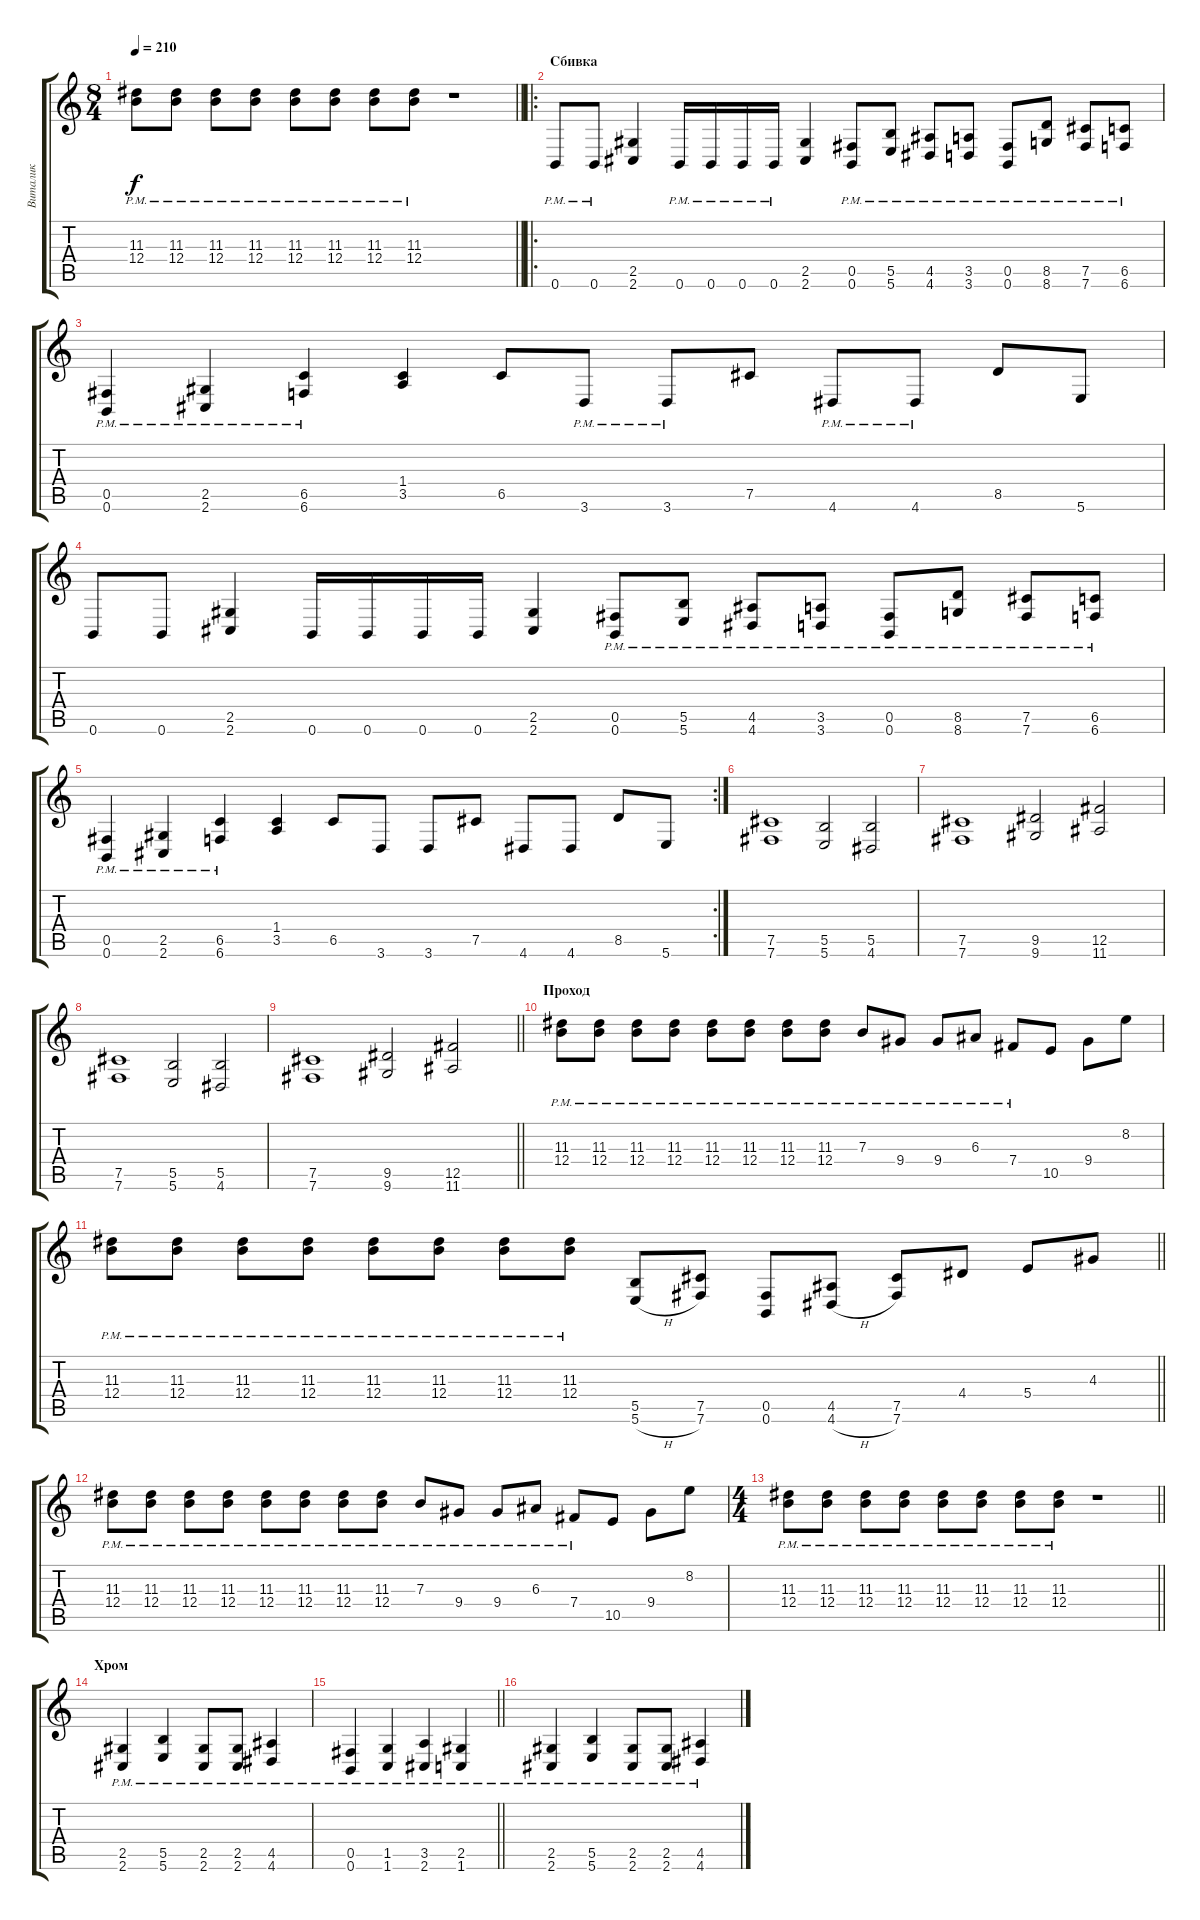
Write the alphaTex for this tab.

\track ("Виталик" "Виталик") {instrument distortionguitar}
\staff {score tabs}
\tuning (Db4 Ab3 E3 B2 Gb2 B1) {hide}
\ts (8 4)
\tempo 210
\clef g2
\barLineRight lightlight
\ks c
(11.3{pm} 12.4{pm}).8{dy f} (11.3{pm} 12.4{pm}).8 (11.3{pm} 12.4{pm}).8 (11.3{pm} 12.4{pm}).8 (11.3{pm} 12.4{pm}).8 (11.3{pm} 12.4{pm}).8 (11.3{pm} 12.4).8 (11.3{pm} 12.4{pm}).8 r.1 |
\ro
\section ("" "Сбивка")
0.6{pm}.8 0.6{pm}.8 (2.5 2.6).4 0.6{pm}.16 0.6{pm}.16{instrument distortionguitar} 0.6{pm}.16 0.6{pm}.16 (2.5 2.6).4 (0.5{pm} 0.6{pm}).8 (5.5{pm} 5.6{pm}).8 (4.5{pm} 4.6{pm}).8 (3.5{pm} 3.6{pm}).8 (0.5{pm} 0.6{pm}).8 (8.5{pm} 8.6{pm}).8 (7.5{pm} 7.6{pm}).8 (6.5{pm} 6.6{pm}).8 |
(0.5{pm} 0.6{pm}).4 (2.5{pm} 2.6{pm}).4 (6.5{pm} 6.6{pm}).4 (1.4 3.5).4 6.5.8 3.6{pm}.8 3.6{pm}.8 7.5.8 4.6{pm}.8 4.6{pm}.8 8.5.8 5.6.8 |
0.6.8 0.6.8 (2.5 2.6).4 0.6.16 0.6.16{instrument distortionguitar} 0.6.16 0.6.16 (2.5 2.6).4 (0.5{pm} 0.6{pm}).8 (5.5{pm} 5.6{pm}).8 (4.5{pm} 4.6{pm}).8 (3.5{pm} 3.6{pm}).8 (0.5{pm} 0.6{pm}).8 (8.5{pm} 8.6{pm}).8 (7.5{pm} 7.6{pm}).8 (6.5{pm} 6.6{pm}).8 |
\rc 2
(0.5{pm} 0.6{pm}).4 (2.5{pm} 2.6{pm}).4 (6.5{pm} 6.6{pm}).4 (1.4 3.5).4 6.5.8 3.6.8 3.6.8 7.5.8 4.6.8 4.6.8 8.5.8 5.6.8 |
(7.5 7.6).1 (5.5 5.6).2 (5.5 4.6).2 |
(7.5 7.6).1 (9.5 9.6).2 (12.5 11.6).2 |
(7.5 7.6).1 (5.5 5.6).2 (5.5 4.6).2 |
\barLineRight lightlight
(7.5 7.6).1 (9.5 9.6).2 (12.5 11.6).2 |
\section ("" "Проход")
(11.3{pm} 12.4{pm}).8 (11.3{pm} 12.4{pm}).8 (11.3{pm} 12.4{pm}).8 (11.3{pm} 12.4{pm}).8 (11.3{pm} 12.4{pm}).8 (11.3{pm} 12.4{pm}).8 (11.3{pm} 12.4{pm}).8 (11.3{pm} 12.4{pm}).8 7.3{pm}.8 9.4{pm}.8 9.4{pm}.8 6.3{pm}.8 7.4{pm}.8 10.5.8 9.4.8 8.2.8 |
\barLineRight lightlight
(11.3{pm} 12.4{pm}).8 (11.3{pm} 12.4{pm}).8 (11.3{pm} 12.4{pm}).8 (11.3{pm} 12.4{pm}).8 (11.3{pm} 12.4{pm}).8 (11.3{pm} 12.4{pm}).8 (11.3{pm} 12.4).8 (11.3{pm} 12.4{pm}).8 (5.5 5.6{h}).8 (7.5 7.6).8 (0.5 0.6).8 (4.5 4.6{h}).8 (7.5 7.6).8 4.4.8 5.4.8 4.3.8 |
(11.3{pm} 12.4{pm}).8 (11.3{pm} 12.4{pm}).8 (11.3{pm} 12.4{pm}).8 (11.3{pm} 12.4{pm}).8 (11.3{pm} 12.4{pm}).8 (11.3{pm} 12.4{pm}).8 (11.3{pm} 12.4{pm}).8 (11.3{pm} 12.4{pm}).8 7.3{pm}.8 9.4{pm}.8 9.4{pm}.8 6.3{pm}.8 7.4{pm}.8 10.5.8 9.4.8 8.2.8 |
\ts (4 4)
\barLineRight lightlight
(11.3{pm} 12.4{pm}).8 (11.3{pm} 12.4{pm}).8 (11.3{pm} 12.4{pm}).8 (11.3{pm} 12.4{pm}).8 (11.3{pm} 12.4{pm}).8 (11.3{pm} 12.4{pm}).8 (11.3{pm} 12.4).8 (11.3{pm} 12.4{pm}).8 r.1 |
\section ("" "Хром")
(2.5{pm} 2.6{pm}).4 (5.5{pm} 5.6{pm}).4 (2.5{pm} 2.6{pm}).8 (2.5{pm} 2.6{pm}).8 (4.5{pm} 4.6{pm}).4 |
\barLineRight lightlight
(0.5{pm} 0.6{pm}).4 (1.5{pm} 1.6{pm}).4 (3.5{pm} 2.6{pm}).4 (2.5{pm} 1.6{pm}).4 |
(2.5{pm} 2.6{pm}).4 (5.5{pm} 5.6{pm}).4 (2.5{pm} 2.6{pm}).8 (2.5{pm} 2.6{pm}).8 (4.5{pm} 4.6{pm}).4
